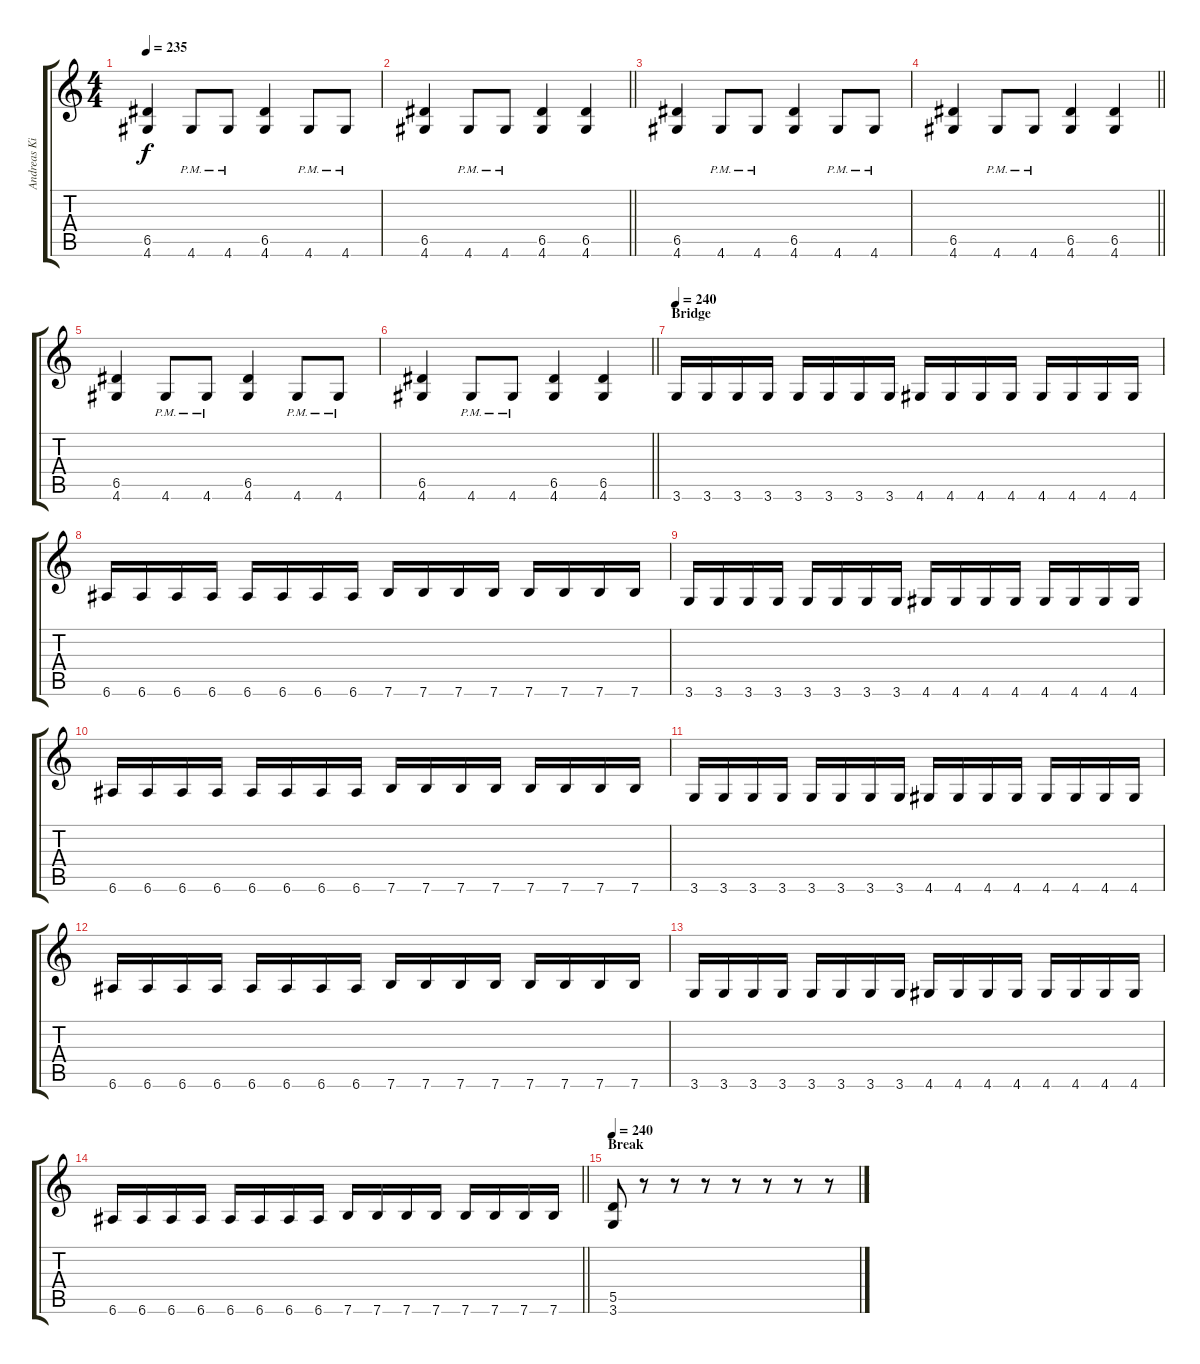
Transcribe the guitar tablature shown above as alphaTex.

\track ("Andreas Kisser" "Andreas Ki") {instrument distortionguitar}
\staff {score tabs}
\tuning (E4 B3 G3 D3 A2 E2) {hide}
\ts (4 4)
\tempo 235
\clef g2
\ks c
(6.5 4.6).4{dy f} 4.6{pm}.8 4.6{pm}.8 (6.5 4.6).4 4.6{pm}.8 4.6{pm}.8 |
\barLineRight lightlight
(6.5 4.6).4 4.6{pm}.8 4.6{pm}.8 (6.5 4.6).4 (6.5 4.6).4 |
(6.5 4.6).4 4.6{pm}.8 4.6{pm}.8 (6.5 4.6).4 4.6{pm}.8 4.6{pm}.8 |
\barLineRight lightlight
(6.5 4.6).4 4.6{pm}.8 4.6{pm}.8 (6.5 4.6).4 (6.5 4.6).4 |
(6.5 4.6).4 4.6{pm}.8 4.6{pm}.8 (6.5 4.6).4 4.6{pm}.8 4.6{pm}.8 |
\barLineRight lightlight
(6.5 4.6).4 4.6{pm}.8 4.6{pm}.8 (6.5 4.6).4 (6.5 4.6).4 |
\section ("" "Bridge")
\tempo 240
3.6.16 3.6.16 3.6.16 3.6.16 3.6.16 3.6.16 3.6.16 3.6.16 4.6.16 4.6.16 4.6.16 4.6.16 4.6.16 4.6.16 4.6.16 4.6.16 |
6.6.16 6.6.16 6.6.16 6.6.16 6.6.16 6.6.16 6.6.16 6.6.16 7.6.16 7.6.16 7.6.16 7.6.16 7.6.16 7.6.16 7.6.16 7.6.16 |
3.6.16 3.6.16 3.6.16 3.6.16 3.6.16 3.6.16 3.6.16 3.6.16 4.6.16 4.6.16 4.6.16 4.6.16 4.6.16 4.6.16 4.6.16 4.6.16 |
6.6.16 6.6.16 6.6.16 6.6.16 6.6.16 6.6.16 6.6.16 6.6.16 7.6.16 7.6.16 7.6.16 7.6.16 7.6.16 7.6.16 7.6.16 7.6.16 |
3.6.16 3.6.16 3.6.16 3.6.16 3.6.16 3.6.16 3.6.16 3.6.16 4.6.16 4.6.16 4.6.16 4.6.16 4.6.16 4.6.16 4.6.16 4.6.16 |
6.6.16 6.6.16 6.6.16 6.6.16 6.6.16 6.6.16 6.6.16 6.6.16 7.6.16 7.6.16 7.6.16 7.6.16 7.6.16 7.6.16 7.6.16 7.6.16 |
3.6.16 3.6.16 3.6.16 3.6.16 3.6.16 3.6.16 3.6.16 3.6.16 4.6.16 4.6.16 4.6.16 4.6.16 4.6.16 4.6.16 4.6.16 4.6.16 |
\barLineRight lightlight
6.6.16 6.6.16 6.6.16 6.6.16 6.6.16 6.6.16 6.6.16 6.6.16 7.6.16 7.6.16 7.6.16 7.6.16 7.6.16 7.6.16 7.6.16 7.6.16 |
\section ("" "Break")
\tempo 240
(5.5 3.6).8 r.8 r.8 r.8 r.8 r.8 r.8 r.8
